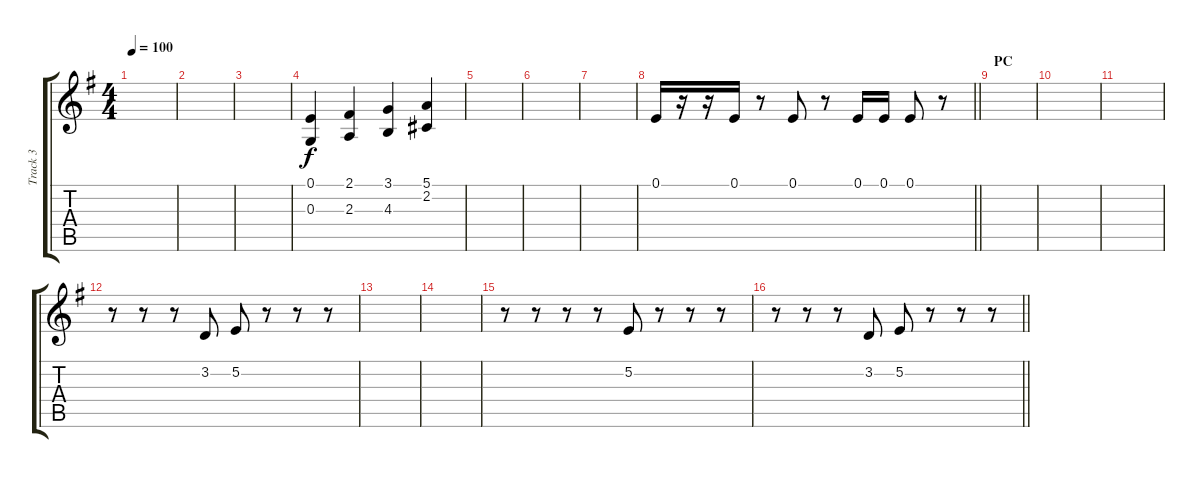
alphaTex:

\track ("Track 3" "Track 3") {instrument brasssection}
\staff {score tabs}
\tuning (E4 B3 G3 D3 A2 E2) {hide}
\ts (4 4)
\tempo 100
\clef g2
\ks g
|
|
|
(0.1 0.3).4 (2.1 2.3).4 (3.1 4.3).4 (5.1 2.2).4 |
|
|
|
\barLineRight lightlight
0.1.16 r.16 r.16 0.1.16 r.8 0.1.8 r.8 0.1.16 0.1.16 0.1.8 r.8 |
\section ("" "PC")
|
|
|
r.8 r.8 r.8 3.2.8 5.2.8 r.8 r.8 r.8 |
|
|
r.8 r.8 r.8 r.8 5.2.8 r.8 r.8 r.8 |
\barLineRight lightlight
r.8 r.8 r.8 3.2.8 5.2.8 r.8 r.8 r.8
